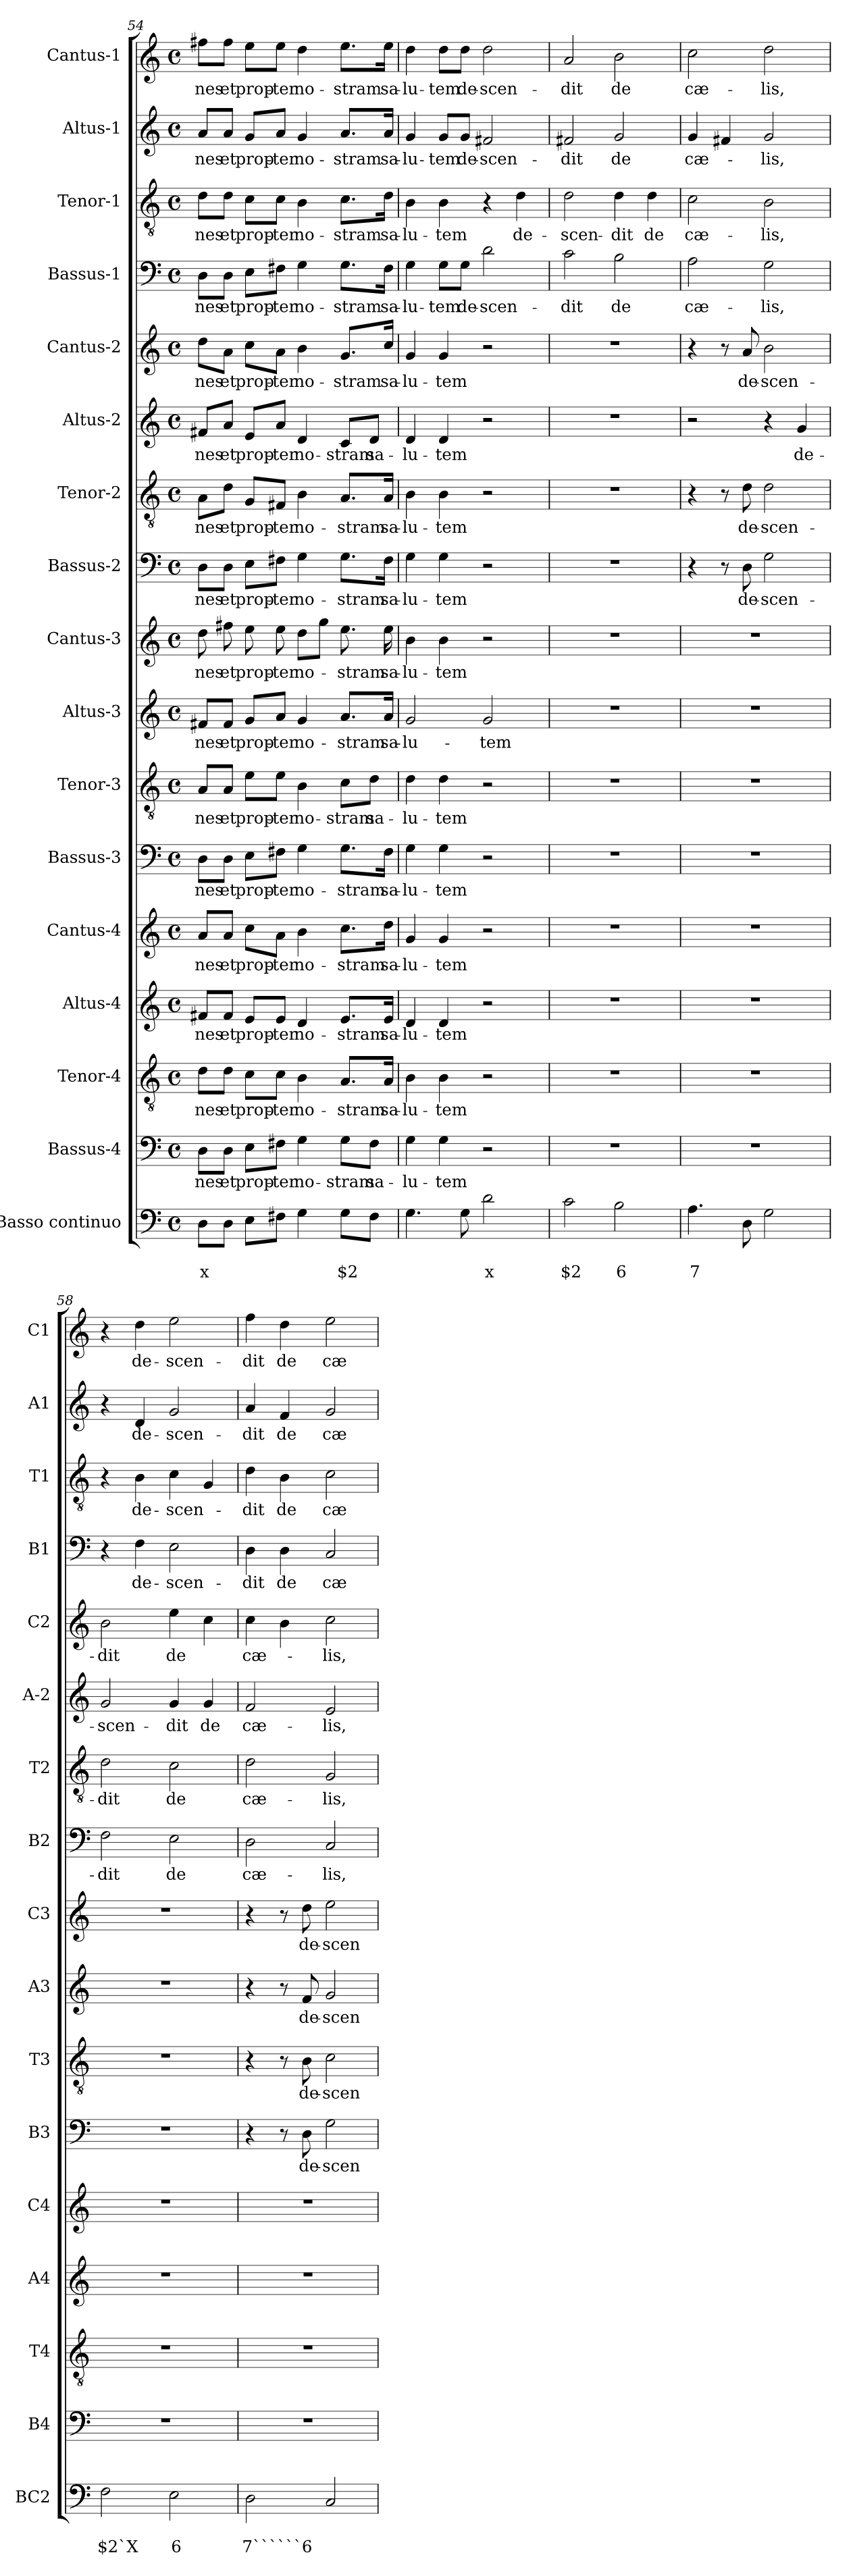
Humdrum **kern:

**kern	**text	**text	**kern	**text	**kern	**text	**kern	**text	**kern	**text	**kern	**text	**kern	**text	**kern	**text	**kern	**text	**kern	**text	**kern	**text	**kern	**text	**kern	**text	**kern	**text	**kern	**text	**kern	**text	**kern	**text
*part17	*part17	*part17	*part16	*part16	*part15	*part15	*part14	*part14	*part13	*part13	*part12	*part12	*part11	*part11	*part10	*part10	*part9	*part9	*part8	*part8	*part7	*part7	*part6	*part6	*part5	*part5	*part4	*part4	*part3	*part3	*part2	*part2	*part1	*part1
*staff17	*staff17	*staff17	*staff16	*staff16	*staff15	*staff15	*staff14	*staff14	*staff13	*staff13	*staff12	*staff12	*staff11	*staff11	*staff10	*staff10	*staff9	*staff9	*staff8	*staff8	*staff7	*staff7	*staff6	*staff6	*staff5	*staff5	*staff4	*staff4	*staff3	*staff3	*staff2	*staff2	*staff1	*staff1
*I"Basso continuo	*	*	*I"Bassus-4	*	*I"Tenor-4	*	*I"Altus-4	*	*I"Cantus-4	*	*I"Bassus-3	*	*I"Tenor-3	*	*I"Altus-3	*	*I"Cantus-3	*	*I"Bassus-2	*	*I"Tenor-2	*	*I"Altus-2	*	*I"Cantus-2	*	*I"Bassus-1	*	*I"Tenor-1	*	*I"Altus-1	*	*I"Cantus-1	*
*I'BC2	*	*	*I'B4	*	*I'T4	*	*I'A4	*	*I'C4	*	*I'B3	*	*I'T3	*	*I'A3	*	*I'C3	*	*I'B2	*	*I'T2	*	*I'A-2	*	*I'C2	*	*I'B1	*	*I'T1	*	*I'A1	*	*I'C1	*
*clefF4	*	*	*clefF4	*	*clefGv2	*	*clefG2	*	*clefG2	*	*clefF4	*	*clefGv2	*	*clefG2	*	*clefG2	*	*clefF4	*	*clefGv2	*	*clefG2	*	*clefG2	*	*clefF4	*	*clefGv2	*	*clefG2	*	*clefG2	*
*k[]	*	*	*k[]	*	*k[]	*	*k[]	*	*k[]	*	*k[]	*	*k[]	*	*k[]	*	*k[]	*	*k[]	*	*k[]	*	*k[]	*	*k[]	*	*k[]	*	*k[]	*	*k[]	*	*k[]	*
*C:	*	*	*C:	*	*C:	*	*C:	*	*C:	*	*C:	*	*C:	*	*C:	*	*C:	*	*C:	*	*C:	*	*C:	*	*C:	*	*C:	*	*C:	*	*C:	*	*C:	*
*M4/4	*	*	*M4/4	*	*M4/4	*	*M4/4	*	*M4/4	*	*M4/4	*	*M4/4	*	*M4/4	*	*M4/4	*	*M4/4	*	*M4/4	*	*M4/4	*	*M4/4	*	*M4/4	*	*M4/4	*	*M4/4	*	*M4/4	*
*met(c)	*	*	*met(c)	*	*met(c)	*	*met(c)	*	*met(c)	*	*met(c)	*	*met(c)	*	*met(c)	*	*met(c)	*	*met(c)	*	*met(c)	*	*met(c)	*	*met(c)	*	*met(c)	*	*met(c)	*	*met(c)	*	*met(c)	*
=54	=54	=54	=54	=54	=54	=54	=54	=54	=54	=54	=54	=54	=54	=54	=54	=54	=54	=54	=54	=54	=54	=54	=54	=54	=54	=54	=54	=54	=54	=54	=54	=54	=54	=54
!	!	!LO:LY:b	!	!LO:LY:b	!	!LO:LY:b	!	!LO:LY:b	!	!LO:LY:b	!	!LO:LY:b	!	!LO:LY:b	!	!LO:LY:b	!	!LO:LY:b	!	!LO:LY:b	!	!LO:LY:b	!	!LO:LY:b	!	!LO:LY:b	!	!LO:LY:b	!	!LO:LY:b	!	!LO:LY:b	!	!LO:LY:b
8D\L	.	x	8D\L	-nes	8d\L	-nes	8f#X/L	-nes	8a/L	-nes	8D\L	-nes	8A/L	-nes	8f#X/L	-nes	8dd\	-nes	8D\L	-nes	8A\L	-nes	8f#X/L	-nes	8dd\L	-nes	8D\L	-nes	8d\L	-nes	8a/L	-nes	8ff#X\L	-nes
!	!	!	!	!LO:LY:b	!	!LO:LY:b	!	!LO:LY:b	!	!LO:LY:b	!	!LO:LY:b	!	!LO:LY:b	!	!LO:LY:b	!	!LO:LY:b	!	!LO:LY:b	!	!LO:LY:b	!	!LO:LY:b	!	!LO:LY:b	!	!LO:LY:b	!	!LO:LY:b	!	!LO:LY:b	!	!LO:LY:b
8D\J	.	.	8D\J	et	8d\J	et	8f#/J	et	8a/J	et	8D\J	et	8A/J	et	8f#/J	et	8ff#X\	et	8D\J	et	8d\J	et	8a/J	et	8a\J	et	8D\J	et	8d\J	et	8a/J	et	8ff#\J	et
!	!	!	!	!LO:LY:b	!	!LO:LY:b	!	!LO:LY:b	!	!LO:LY:b	!	!LO:LY:b	!	!LO:LY:b	!	!LO:LY:b	!	!LO:LY:b	!	!LO:LY:b	!	!LO:LY:b	!	!LO:LY:b	!	!LO:LY:b	!	!LO:LY:b	!	!LO:LY:b	!	!LO:LY:b	!	!LO:LY:b
8E\L	.	.	8E\L	prop-	8c\L	prop-	8e/L	prop-	8cc\L	prop-	8E\L	prop-	8e\L	prop-	8g/L	prop-	8ee\	prop-	8E\L	prop-	8G/L	prop-	8e/L	prop-	8cc\L	prop-	8E\L	prop-	8c\L	prop-	8g/L	prop-	8ee\L	prop-
!	!	!	!	!LO:LY:b	!	!LO:LY:b	!	!LO:LY:b	!	!LO:LY:b	!	!LO:LY:b	!	!LO:LY:b	!	!LO:LY:b	!	!LO:LY:b	!	!LO:LY:b	!	!LO:LY:b	!	!LO:LY:b	!	!LO:LY:b	!	!LO:LY:b	!	!LO:LY:b	!	!LO:LY:b	!	!LO:LY:b
8F#X\J	.	.	8F#X\J	-ter	8c\J	-ter	8e/J	-ter	8a\J	-ter	8F#X\J	-ter	8e\J	-ter	8a/J	-ter	8ee\	-ter	8F#X\J	-ter	8F#X/J	-ter	8a/J	-ter	8a\J	-ter	8F#X\J	-ter	8c\J	-ter	8a/J	-ter	8ee\J	-ter
!	!	!	!	!LO:LY:b	!	!LO:LY:b	!	!LO:LY:b	!	!LO:LY:b	!	!LO:LY:b	!	!LO:LY:b	!	!LO:LY:b	!	!LO:LY:b	!	!LO:LY:b	!	!LO:LY:b	!	!LO:LY:b	!	!LO:LY:b	!	!LO:LY:b	!	!LO:LY:b	!	!LO:LY:b	!	!LO:LY:b
4G\	.	.	4G\	no-	4B\	no-	4d/	no-	4b\	no-	4G\	no-	4B\	no-	4g/	no-	8dd\L	no-	4G\	no-	4B\	no-	4d/	no-	4b\	no-	4G\	no-	4B\	no-	4g/	no-	4dd\	no-
.	.	.	.	.	.	.	.	.	.	.	.	.	.	.	.	.	8gg\J	.	.	.	.	.	.	.	.	.	.	.	.	.	.	.	.	.
!	!	!LO:LY:b	!	!LO:LY:b	!	!LO:LY:b	!	!LO:LY:b	!	!LO:LY:b	!	!LO:LY:b	!	!LO:LY:b	!	!LO:LY:b	!	!LO:LY:b	!	!LO:LY:b	!	!LO:LY:b	!	!LO:LY:b	!	!LO:LY:b	!	!LO:LY:b	!	!LO:LY:b	!	!LO:LY:b	!	!LO:LY:b
8G\L	.	$2	8G\L	-stram	8.A/L	-stram	8.e/L	-stram	8.cc\L	-stram	8.G\L	-stram	8c\L	-stram	8.a/L	-stram	8.ee\	-stram	8.G\L	-stram	8.A/L	-stram	8c/L	-stram	8.g/L	-stram	8.G\L	-stram	8.c\L	-stram	8.a/L	-stram	8.ee\L	-stram
!	!	!	!	!LO:LY:b	!	!	!	!	!	!	!	!	!	!LO:LY:b	!	!	!	!	!	!	!	!	!	!LO:LY:b	!	!	!	!	!	!	!	!	!	!
8F#\J	.	.	8F#\J	sa-	.	.	.	.	.	.	.	.	8d\J	sa-	.	.	.	.	.	.	.	.	8d/J	sa-	.	.	.	.	.	.	.	.	.	.
!	!	!	!	!	!	!LO:LY:b	!	!LO:LY:b	!	!LO:LY:b	!	!LO:LY:b	!	!	!	!LO:LY:b	!	!LO:LY:b	!	!LO:LY:b	!	!LO:LY:b	!	!	!	!LO:LY:b	!	!LO:LY:b	!	!LO:LY:b	!	!LO:LY:b	!	!LO:LY:b
.	.	.	.	.	16A/Jk	sa-	16e/Jk	sa-	16dd\Jk	sa-	16F#\Jk	sa-	.	.	16a/Jk	sa-	16ee\	sa-	16F#\Jk	sa-	16A/Jk	sa-	.	.	16cc/Jk	sa-	16F#\Jk	sa-	16d\Jk	sa-	16a/Jk	sa-	16ee\Jk	sa-
=55	=55	=55	=55	=55	=55	=55	=55	=55	=55	=55	=55	=55	=55	=55	=55	=55	=55	=55	=55	=55	=55	=55	=55	=55	=55	=55	=55	=55	=55	=55	=55	=55	=55	=55
!	!	!	!	!LO:LY:b	!	!LO:LY:b	!	!LO:LY:b	!	!LO:LY:b	!	!LO:LY:b	!	!LO:LY:b	!	!LO:LY:b	!	!LO:LY:b	!	!LO:LY:b	!	!LO:LY:b	!	!LO:LY:b	!	!LO:LY:b	!	!LO:LY:b	!	!LO:LY:b	!	!LO:LY:b	!	!LO:LY:b
4.G\	.	.	4G\	-lu-	4B\	-lu-	4d/	-lu-	4g/	-lu-	4G\	-lu-	4d\	-lu-	2g/	-lu-	4b\	-lu-	4G\	-lu-	4B\	-lu-	4d/	-lu-	4g/	-lu-	4G\	-lu-	4B\	-lu-	4g/	-lu-	4dd\	-lu-
!	!	!	!	!LO:LY:b	!	!LO:LY:b	!	!LO:LY:b	!	!LO:LY:b	!	!LO:LY:b	!	!LO:LY:b	!	!	!	!LO:LY:b	!	!LO:LY:b	!	!LO:LY:b	!	!LO:LY:b	!	!LO:LY:b	!	!LO:LY:b	!	!LO:LY:b	!	!LO:LY:b	!	!LO:LY:b
.	.	.	4G\	-tem	4B\	-tem	4d/	-tem	4g/	-tem	4G\	-tem	4d\	-tem	.	.	4b\	-tem	4G\	-tem	4B\	-tem	4d/	-tem	4g/	-tem	8G\L	-tem	4B\	-tem	8g/L	-tem	8dd\L	-tem
!	!	!	!	!	!	!	!	!	!	!	!	!	!	!	!	!	!	!	!	!	!	!	!	!	!	!	!	!LO:LY:b	!	!	!	!LO:LY:b	!	!LO:LY:b
8G\	.	.	.	.	.	.	.	.	.	.	.	.	.	.	.	.	.	.	.	.	.	.	.	.	.	.	8G\J	de-	.	.	8g/J	de-	8dd\J	de-
!	!	!LO:LY:b	!	!	!	!	!	!	!	!	!	!	!	!	!	!LO:LY:b	!	!	!	!	!	!	!	!	!	!	!	!LO:LY:b	!	!	!	!LO:LY:b	!	!LO:LY:b
2d\	.	x	2r	.	2r	.	2r	.	2r	.	2r	.	2r	.	2g/	-tem	2r	.	2r	.	2r	.	2r	.	2r	.	2d\	-scen-	4r	.	2f#X/	-scen-	2dd\	-scen-
!	!	!	!	!	!	!	!	!	!	!	!	!	!	!	!	!	!	!	!	!	!	!	!	!	!	!	!	!	!	!LO:LY:b	!	!	!	!
.	.	.	.	.	.	.	.	.	.	.	.	.	.	.	.	.	.	.	.	.	.	.	.	.	.	.	.	.	4d\	de-	.	.	.	.
=56	=56	=56	=56	=56	=56	=56	=56	=56	=56	=56	=56	=56	=56	=56	=56	=56	=56	=56	=56	=56	=56	=56	=56	=56	=56	=56	=56	=56	=56	=56	=56	=56	=56	=56
!	!	!LO:LY:b	!	!	!	!	!	!	!	!	!	!	!	!	!	!	!	!	!	!	!	!	!	!	!	!	!	!LO:LY:b	!	!LO:LY:b	!	!LO:LY:b	!	!LO:LY:b
2c\	.	$2	1r	.	1r	.	1r	.	1r	.	1r	.	1r	.	1r	.	1r	.	1r	.	1r	.	1r	.	1r	.	2c\	-dit	2d\	-scen-	2f#X/	-dit	2a/	-dit
!	!	!LO:LY:b	!	!	!	!	!	!	!	!	!	!	!	!	!	!	!	!	!	!	!	!	!	!	!	!	!	!LO:LY:b	!	!LO:LY:b	!	!LO:LY:b	!	!LO:LY:b
2B\	.	6	.	.	.	.	.	.	.	.	.	.	.	.	.	.	.	.	.	.	.	.	.	.	.	.	2B\	de	4d\	-dit	2g/	de	2b\	de
!	!	!	!	!	!	!	!	!	!	!	!	!	!	!	!	!	!	!	!	!	!	!	!	!	!	!	!	!	!	!LO:LY:b	!	!	!	!
.	.	.	.	.	.	.	.	.	.	.	.	.	.	.	.	.	.	.	.	.	.	.	.	.	.	.	.	.	4d\	de	.	.	.	.
=57	=57	=57	=57	=57	=57	=57	=57	=57	=57	=57	=57	=57	=57	=57	=57	=57	=57	=57	=57	=57	=57	=57	=57	=57	=57	=57	=57	=57	=57	=57	=57	=57	=57	=57
!	!	!LO:LY:b	!	!	!	!	!	!	!	!	!	!	!	!	!	!	!	!	!	!	!	!	!	!	!	!	!	!LO:LY:b	!	!LO:LY:b	!	!LO:LY:b	!	!LO:LY:b
4.A\	.	7	1r	.	1r	.	1r	.	1r	.	1r	.	1r	.	1r	.	1r	.	4r	.	4r	.	2r	.	4r	.	2A\	cæ-	2c\	cæ-	4g/	cæ-	2cc\	cæ-
.	.	.	.	.	.	.	.	.	.	.	.	.	.	.	.	.	.	.	8r	.	8r	.	.	.	8r	.	.	.	.	.	4f#X/	.	.	.
!	!	!	!	!	!	!	!	!	!	!	!	!	!	!	!	!	!	!	!	!LO:LY:b	!	!LO:LY:b	!	!	!	!LO:LY:b	!	!	!	!	!	!	!	!
8D\	.	.	.	.	.	.	.	.	.	.	.	.	.	.	.	.	.	.	8D\	de-	8d\	de-	.	.	8a/	de-	.	.	.	.	.	.	.	.
!	!	!	!	!	!	!	!	!	!	!	!	!	!	!	!	!	!	!	!	!LO:LY:b	!	!LO:LY:b	!	!	!	!LO:LY:b	!	!LO:LY:b	!	!LO:LY:b	!	!LO:LY:b	!	!LO:LY:b
2G\	.	.	.	.	.	.	.	.	.	.	.	.	.	.	.	.	.	.	2G\	-scen-	2d\	-scen-	4r	.	2b\	-scen-	2G\	-lis,	2B\	-lis,	2g/	-lis,	2dd\	-lis,
!	!	!	!	!	!	!	!	!	!	!	!	!	!	!	!	!	!	!	!	!	!	!	!	!LO:LY:b	!	!	!	!	!	!	!	!	!	!
.	.	.	.	.	.	.	.	.	.	.	.	.	.	.	.	.	.	.	.	.	.	.	4g/	de-	.	.	.	.	.	.	.	.	.	.
!!LO:PB:g=z
=58	=58	=58	=58	=58	=58	=58	=58	=58	=58	=58	=58	=58	=58	=58	=58	=58	=58	=58	=58	=58	=58	=58	=58	=58	=58	=58	=58	=58	=58	=58	=58	=58	=58	=58
!	!	!LO:LY:b	!	!	!	!	!	!	!	!	!	!	!	!	!	!	!	!	!	!LO:LY:b	!	!LO:LY:b	!	!LO:LY:b	!	!LO:LY:b	!	!	!	!	!	!	!	!
2F\	.	$2`X	1r	.	1r	.	1r	.	1r	.	1r	.	1r	.	1r	.	1r	.	2F\	-dit	2d\	-dit	2g/	-scen-	2b\	-dit	4r	.	4r	.	4r	.	4r	.
!	!	!	!	!	!	!	!	!	!	!	!	!	!	!	!	!	!	!	!	!	!	!	!	!	!	!	!	!LO:LY:b	!	!LO:LY:b	!	!LO:LY:b	!	!LO:LY:b
.	.	.	.	.	.	.	.	.	.	.	.	.	.	.	.	.	.	.	.	.	.	.	.	.	.	.	4F\	de-	4B\	de-	4d/	de-	4dd\	de-
!	!	!LO:LY:b	!	!	!	!	!	!	!	!	!	!	!	!	!	!	!	!	!	!LO:LY:b	!	!LO:LY:b	!	!LO:LY:b	!	!LO:LY:b	!	!LO:LY:b	!	!LO:LY:b	!	!LO:LY:b	!	!LO:LY:b
2E\	.	6	.	.	.	.	.	.	.	.	.	.	.	.	.	.	.	.	2E\	de	2c\	de	4g/	-dit	4ee\	de	2E\	-scen-	4c\	-scen-	2g/	-scen-	2ee\	-scen-
!	!	!	!	!	!	!	!	!	!	!	!	!	!	!	!	!	!	!	!	!	!	!	!	!LO:LY:b	!	!	!	!	!	!	!	!	!	!
.	.	.	.	.	.	.	.	.	.	.	.	.	.	.	.	.	.	.	.	.	.	.	4g/	de	4cc\	.	.	.	4G/	.	.	.	.	.
=59	=59	=59	=59	=59	=59	=59	=59	=59	=59	=59	=59	=59	=59	=59	=59	=59	=59	=59	=59	=59	=59	=59	=59	=59	=59	=59	=59	=59	=59	=59	=59	=59	=59	=59
!	!	!LO:LY:b	!	!	!	!	!	!	!	!	!	!	!	!	!	!	!	!	!	!LO:LY:b	!	!LO:LY:b	!	!LO:LY:b	!	!LO:LY:b	!	!LO:LY:b	!	!LO:LY:b	!	!LO:LY:b	!	!LO:LY:b
2D\	.	7``````6	1r	.	1r	.	1r	.	1r	.	4r	.	4r	.	4r	.	4r	.	2D\	cæ-	2d\	cæ-	2f/	cæ-	4cc\	cæ-	4D\	-dit	4d\	-dit	4a/	-dit	4ff\	-dit
!	!	!	!	!	!	!	!	!	!	!	!	!	!	!	!	!	!	!	!	!	!	!	!	!	!	!	!	!LO:LY:b	!	!LO:LY:b	!	!LO:LY:b	!	!LO:LY:b
.	.	.	.	.	.	.	.	.	.	.	8r	.	8r	.	8r	.	8r	.	.	.	.	.	.	.	4b\	.	4D\	de	4B\	de	4f/	de	4dd\	de
!	!	!	!	!	!	!	!	!	!	!	!	!LO:LY:b	!	!LO:LY:b	!	!LO:LY:b	!	!LO:LY:b	!	!	!	!	!	!	!	!	!	!	!	!	!	!	!	!
.	.	.	.	.	.	.	.	.	.	.	8D\	de-	8B\	de-	8f/	de-	8dd\	de-	.	.	.	.	.	.	.	.	.	.	.	.	.	.	.	.
!	!	!	!	!	!	!	!	!	!	!	!	!LO:LY:b	!	!LO:LY:b	!	!LO:LY:b	!	!LO:LY:b	!	!LO:LY:b	!	!LO:LY:b	!	!LO:LY:b	!	!LO:LY:b	!	!LO:LY:b	!	!LO:LY:b	!	!LO:LY:b	!	!LO:LY:b
2C/	.	.	.	.	.	.	.	.	.	.	2G\	-scen-	2c\	-scen-	2g/	-scen-	2ee\	-scen-	2C/	-lis,	2G/	-lis,	2e/	-lis,	2cc\	-lis,	2C/	cæ-	2c\	cæ-	2g/	cæ-	2ee\	cæ-
=	=	=	=	=	=	=	=	=	=	=	=	=	=	=	=	=	=	=	=	=	=	=	=	=	=	=	=	=	=	=	=	=	=	=
*-	*-	*-	*-	*-	*-	*-	*-	*-	*-	*-	*-	*-	*-	*-	*-	*-	*-	*-	*-	*-	*-	*-	*-	*-	*-	*-	*-	*-	*-	*-	*-	*-	*-	*-
